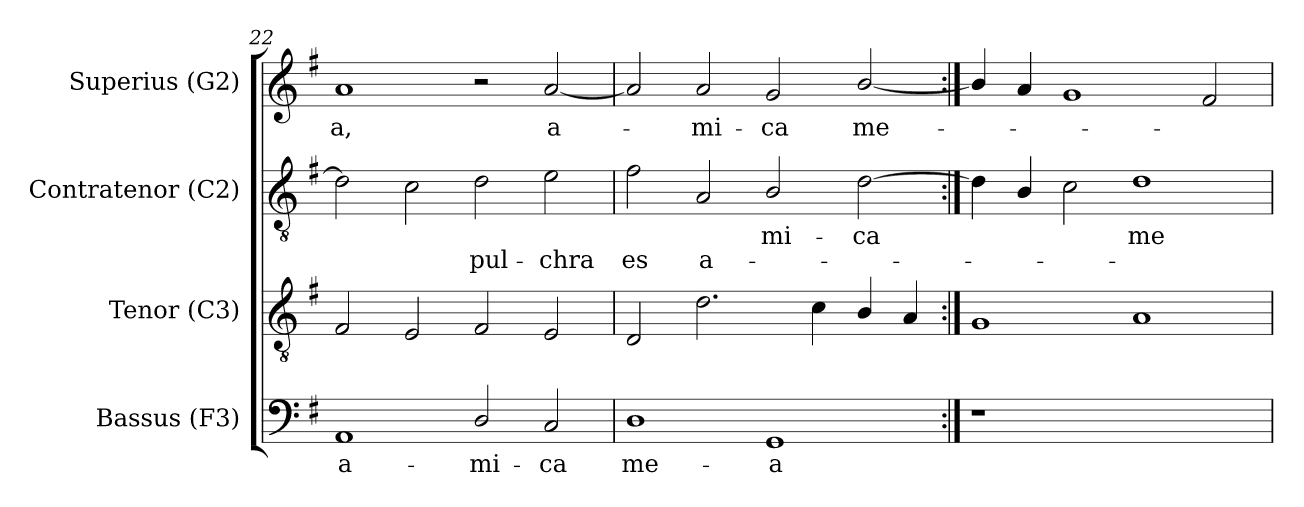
**kern	**text	**kern	**kern	**text	**text	**kern	**text
*part4	*part4	*part3	*part2	*part2	*part2	*part1	*part1
*staff4	*staff4	*staff3	*staff2	*staff2	*staff2	*staff1	*staff1
*I"Bassus (F3)	*	*I"Tenor (C3)	*I"Contratenor (C2)	*	*	*I"Superius (G2)	*
*I'Bass.	*	*I'T.	*I'C.	*	*	*I'S.	*
*clefF4	*	*clefGv2	*clefGv2	*	*	*clefG2	*
*k[f#]	*	*k[f#]	*k[f#]	*	*	*k[f#]	*
*G:	*	*G:	*G:	*	*	*G:	*
=22	=22	=22	=22	=22	=22	=22	=22
!	!LO:LY:b:rj	!	!	!	!	!	!LO:LY:b:cj
1AA	a-	2F#/	2d\]	.	.	1a	-a,
.	.	2E/	2c\	.	.	.	.
!	!LO:LY:b:cj	!	!	!	!LO:LY:b:cj	!	!
2D/	-mi-	2F#/	2d\	.	pul-	2r	.
!	!LO:LY:b:cj	!	!	!	!LO:LY:b:cj	!	!LO:LY:b:cj
2C/	-ca	2E/	2e\	.	-chra	[<2a/	a-
=23	=23	=23	=23	=23	=23	=23	=23
!	!LO:LY:b:cj	!	!	!	!LO:LY:b:cj	!	!
1D	me-	2D/	2f#\	.	es	2a/]	.
!	!	!	!	!	!LO:LY:b:cj	!	!LO:LY:b:cj
.	.	2.d\	2A/	.	a-	2a/	-mi-
!	!LO:LY:b:rj	!	!	!LO:LY:b:cj	!	!	!LO:LY:b:cj
1GG	-a	.	2B/	-mi-	.	2g/	-ca
.	.	4c\	.	.	.	.	.
!	!	!	!	!LO:LY:b:cj	!	!	!LO:LY:b:cj
.	.	4B/	[>2d\	-ca	.	[<2b/	me-
.	.	4A/	.	.	.	.	.
=24:|!	=24:|!	=24:|!	=24:|!	=24:|!	=24:|!	=24:|!	=24:|!
!LO:N:vis=1	!	!	!	!	!	!	!
1r	.	1G	4d\]	.	.	4b/]	.
.	.	.	4B/	.	.	4a/	.
.	.	.	2c\	.	.	1g	.
!	!	!	!	!LO:LY:b:cj	!	!	!
1ryy	.	1A	1d	me-	.	.	.
.	.	.	.	.	.	2f#/	.
=	=	=	=	=	=	=	=
*-	*-	*-	*-	*-	*-	*-	*-
